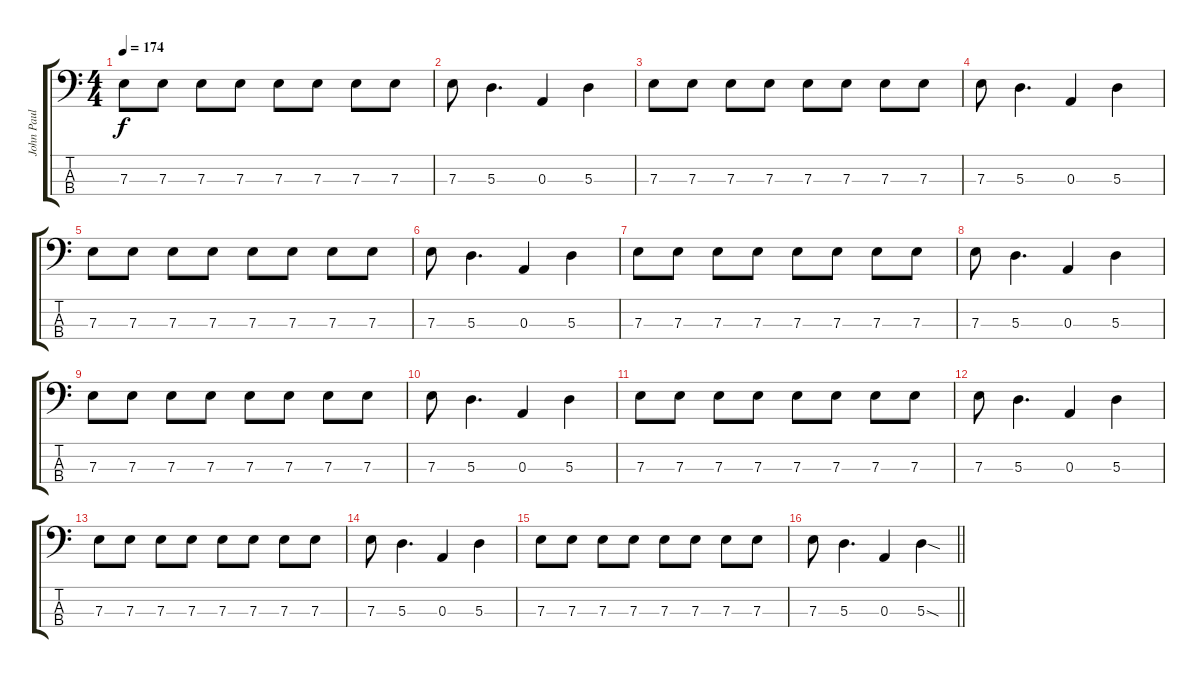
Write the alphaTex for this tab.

\track ("John Paul Jones - Bass Guitar" "John Paul ") {instrument electricbassfinger}
\staff {score tabs}
\tuning (G2 D2 A1 E1) {hide}
\ts (4 4)
\tempo 174
\clef f4
\ks c
7.3.8{dy f} 7.3.8 7.3.8 7.3.8 7.3.8 7.3.8 7.3.8 7.3.8 |
7.3.8 5.3.4{d} 0.3.4 5.3.4 |
7.3.8 7.3.8 7.3.8 7.3.8 7.3.8 7.3.8 7.3.8 7.3.8 |
7.3.8 5.3.4{d} 0.3.4 5.3.4 |
7.3.8 7.3.8 7.3.8 7.3.8 7.3.8 7.3.8 7.3.8 7.3.8 |
7.3.8 5.3.4{d} 0.3.4 5.3.4 |
7.3.8 7.3.8 7.3.8 7.3.8 7.3.8 7.3.8 7.3.8 7.3.8 |
7.3.8 5.3.4{d} 0.3.4 5.3.4 |
7.3.8 7.3.8 7.3.8 7.3.8 7.3.8 7.3.8 7.3.8 7.3.8 |
7.3.8 5.3.4{d} 0.3.4 5.3.4 |
7.3.8 7.3.8 7.3.8 7.3.8 7.3.8 7.3.8 7.3.8 7.3.8 |
7.3.8 5.3.4{d} 0.3.4 5.3.4 |
7.3.8 7.3.8 7.3.8 7.3.8 7.3.8 7.3.8 7.3.8 7.3.8 |
7.3.8 5.3.4{d} 0.3.4 5.3.4 |
7.3.8 7.3.8 7.3.8 7.3.8 7.3.8 7.3.8 7.3.8 7.3.8 |
\barLineRight lightlight
7.3.8 5.3.4{d} 0.3.4 5.3{sod}.4
